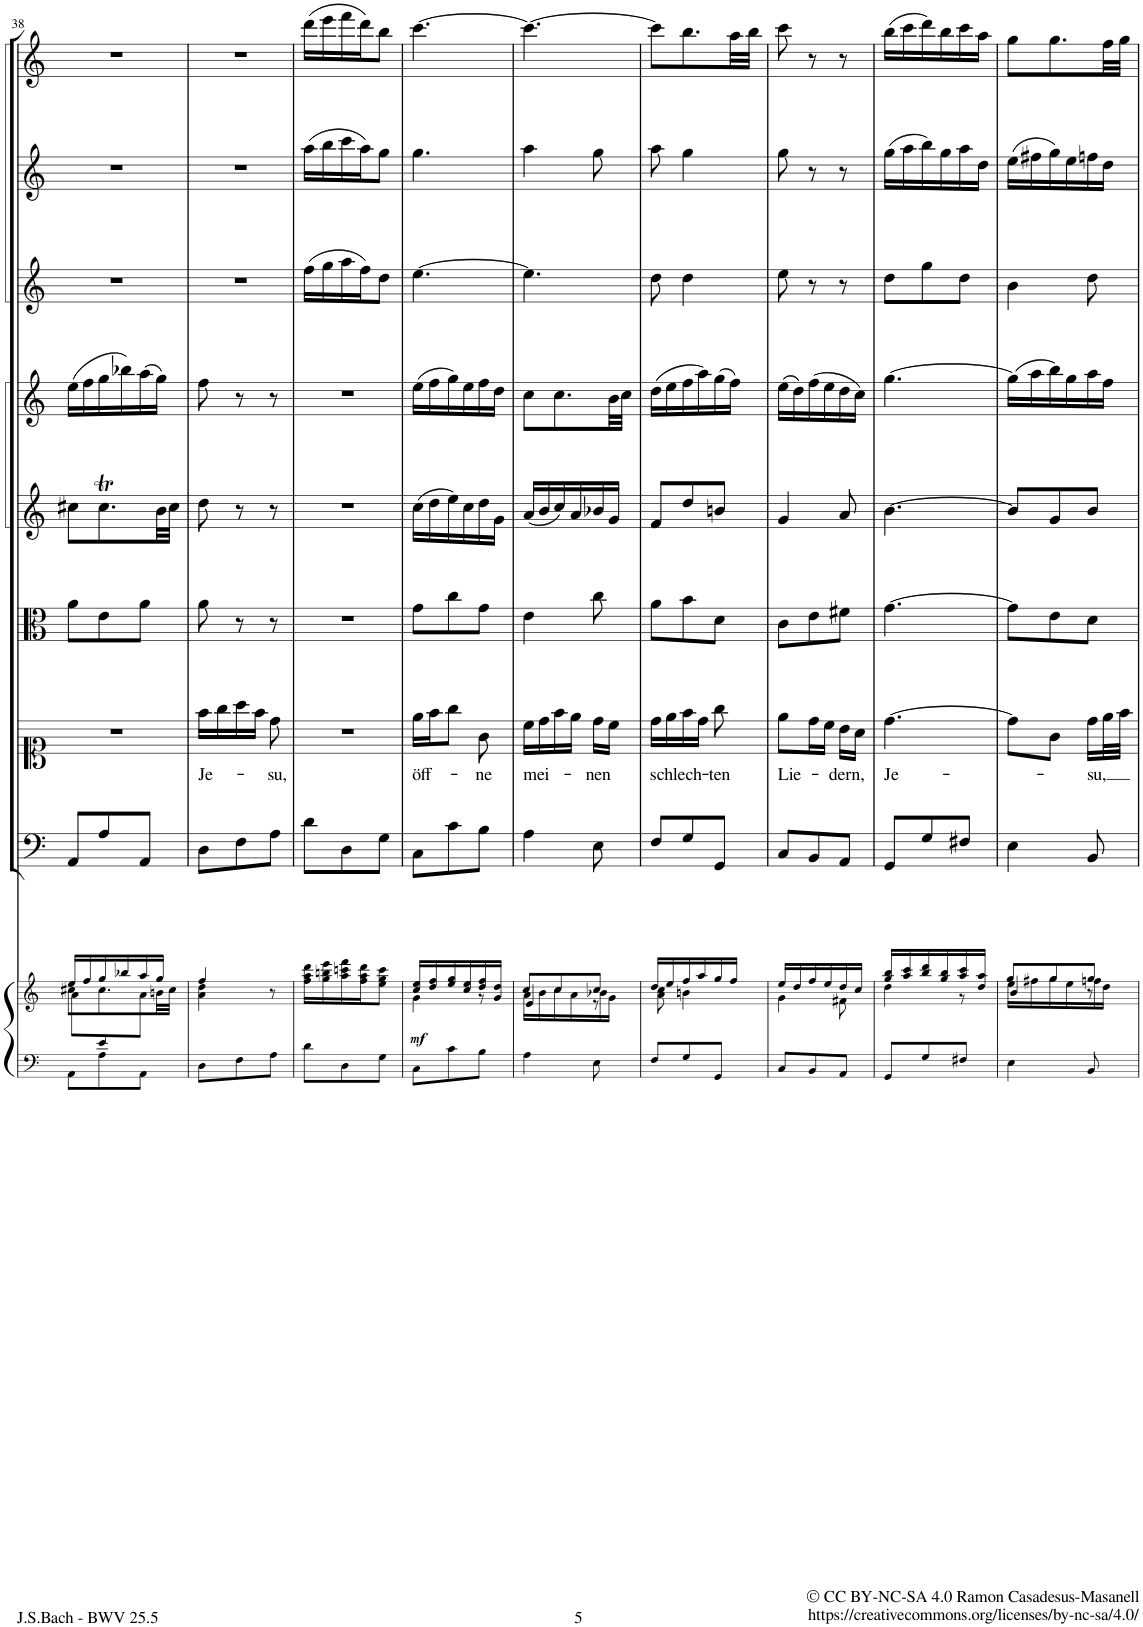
**kern	**kern	**dynam	**kern	**kern	**text	**kern	**kern	**kern	**kern	**kern	**kern
*part9	*part9	*part9	*part8	*part7	*part7	*part6	*part5	*part4	*part3	*part2	*part1
*staff10	*staff9	*staff9/10	*staff8	*staff7	*staff7	*staff6	*staff5	*staff4	*staff3	*staff2	*staff1
*I"Piano reduction	*	*	*I"Continuo	*I"Soprano	*	*I"Viola	*I"Oboe II Violino II	*I"Oboe I Violino I	*I"Flauto III	*I"Flauto II	*I"Flauto I
*I'Pno	*	*	*	*	*	*	*	*	*I'Fl	*I'Fl	*I'Fl
!!LO:PB:g=z
*clefF4	*clefG2	*	*clefF4	*clefC1	*	*clefC3	*clefG2	*clefG2	*clefG2	*clefG2	*clefG2
*k[]	*k[]	*	*k[]	*k[]	*	*k[]	*k[]	*k[]	*k[]	*k[]	*k[]
*M3/8	*M3/8	*	*M3/8	*M3/8	*	*M3/8	*M3/8	*M3/8	*M3/8	*M3/8	*M3/8
=38	=38	=38	=38	=38	=38	=38	=38	=38	=38	=38	=38
*^	*^	*	*	*	*	*	*	*	*	*	*
*	*	*	*^	*	*	*	*	*	*	*	*	*	*
8ryy	8AA\L	16ee/LL	8cc#X\L	8a\L	.	8AA/L	4.r	.	8a\L	8cc#X\L	(>16ee\LL	4.r	4.r	4.r
.	.	16ff/	.	.	.	.	.	.	.	.	16ff\	.	.	.
8e/	8A\	16gg/	8.cc#\	8ryy	.	8A/	.	.	8e\	8.cc#t\	16gg\	.	.	.
.	.	16bb-X/	.	.	.	.	.	.	.	.	16bb-X\)	.	.	.
8ryy	8AA\J	16aa/	.	8a\J	.	8AA/J	.	.	8a\J	.	(>16aa\	.	.	.
.	.	16gg/JJ	32bn\LL	.	.	.	.	.	.	32b\LL	16gg\JJ)	.	.	.
.	.	.	32cc#\JJJ	.	.	.	.	.	.	32cc#\JJJ	.	.	.	.
*v	*v	*	*	*	*	*	*	*	*	*	*	*	*	*
*	*	*v	*v	*	*	*	*	*	*	*	*	*	*
=39	=39	=39	=39	=39	=39	=39	=39	=39	=39	=39	=39	=39
!	!	!	!	!	!	!LO:LY:b	!	!	!	!	!	!
8D\L	4ff/	4a\ 4dd\	.	8D\L	16ff\LL	Je-	8a\	8dd\	8ff\	4.r	4.r	4.r
.	.	.	.	.	16gg\	.	.	.	.	.	.	.
8F\	.	.	.	8F\	16aa\	.	8r	8r	8r	.	.	.
.	.	.	.	.	16ff\JJ	.	.	.	.	.	.	.
!	!	!	!	!	!	!LO:LY:b	!	!	!	!	!	!
8A\J	8r	8ryy	.	8A\J	8dd\	su,	8r	8r	8r	.	.	.
*	*v	*v	*	*	*	*	*	*	*	*	*	*
=40	=40	=40	=40	=40	=40	=40	=40	=40	=40	=40	=40
8d\L	16ff\ 16aa\ 16ddd\LL	.	8d\L	4.r	.	4.r	4.r	4.r	(>16ff\LL	(>16aa\LL	(>16ddd\LL
.	16gg\ 16bbn\ 16eee\	.	.	.	.	.	.	.	16gg\	16bb\	16eee\
8D\	16aa\ 16cccn\ 16fff\	.	8D\	.	.	.	.	.	16aa\	16ccc\	16fff\
.	16ff\ 16aa\ 16ddd\J	.	.	.	.	.	.	.	16ff\J)	16aa\J)	16ddd\J)
8G\J	8ee\ 8gg\ 8ccc\J	.	8G\J	.	.	.	.	.	8dd\J	8gg\J	8bb\J
=41	=41	=41	=41	=41	=41	=41	=41	=41	=41	=41	=41
*	*^	*	*	*	*	*	*	*	*	*	*
!	!	!	!LO:DY:b	!	!	!LO:LY:b	!	!	!	!	!	!
8C\L	16cc/ 16ee/LL	4g\	mf	8C\L	16ee\LL	öff-	8g\L	(>16cc\LL	(>16ee\LL	[4.ee\	4.gg\	[4.ccc\
.	16dd/ 16ff/	.	.	.	16ff\J	.	.	16dd\	16ff\	.	.	.
8c\	16ee/ 16gg/	.	.	8c\	8gg\J	.	8cc\	16ee\)	16gg\)	.	.	.
.	16cc/ 16ee/	.	.	.	.	.	.	16cc\	16ee\	.	.	.
!	!	!	!	!	!	!LO:LY:b	!	!	!	!	!	!
8B\J	16dd/ 16ff/	8r	.	8B\J	8g\	ne	8g\J	16dd\	16ff\	.	.	.
.	16g/ 16dd/JJ	.	.	.	.	.	.	16g\JJ	16dd\JJ	.	.	.
=42	=42	=42	=42	=42	=42	=42	=42	=42	=42	=42	=42	=42
*	*	*^	*	*	*	*	*	*	*	*	*	*
!	!	!	!	!	!	!	!LO:LY:b	!	!	!	!	!	!
4A\	8cc/L	16a\LL	4e/	.	4A\	16cc\LL	mei-	4e\	(<16a/LL	8cc\L	4.ee\]	4aa\	4.ccc\_
.	.	16b\	.	.	.	16dd\	.	.	16b/	.	.	.	.
.	8cc/	16cc\	.	.	.	16ff\	.	.	16cc/)	8.cc\	.	.	.
.	.	16a\	.	.	.	16ee\JJ	.	.	16a/	.	.	.	.
!	!	!	!	!	!	!	!LO:LY:b	!	!	!	!	!	!
8E\	8cc/J	16b-X\	8r	.	8E\	16dd\LL	nen	8cc\	16b-X/	.	.	8gg\	.
.	.	16g\JJ	.	.	.	16cc\JJ	.	.	16g/JJ	32b\LL	.	.	.
.	.	.	.	.	.	.	.	.	.	32cc\JJJ	.	.	.
*	*	*v	*v	*	*	*	*	*	*	*	*	*	*
=43	=43	=43	=43	=43	=43	=43	=43	=43	=43	=43	=43	=43
!	!	!	!	!	!	!LO:LY:b	!	!	!	!	!	!
8F/L	16dd/LL	8a\ 8cc\	.	8F/L	16dd\LL	schlech-	8a\L	8f/L	(>16dd\LL	8dd\	8aa\	8ccc\L]
.	16ee/	.	.	.	16ee\	.	.	.	16ee\	.	.	.
8G/	16ff/	4bn\	.	8G/	16ff\	.	8b\	8dd/	16ff\	4dd\	4gg\	8.bb\
.	16aa/	.	.	.	16dd\JJ	.	.	.	16aa\)	.	.	.
!	!	!	!	!	!	!LO:LY:b	!	!	!	!	!	!
8GG/J	16gg/	.	.	8GG/J	8gg\	ten	8d\J	8bn/J	(>16gg\	.	.	.
.	16ff/JJ	.	.	.	.	.	.	.	16ff\JJ)	.	.	32aa\LL
.	.	.	.	.	.	.	.	.	.	.	.	32bb\JJJ
=44	=44	=44	=44	=44	=44	=44	=44	=44	=44	=44	=44	=44
!	!	!	!	!	!	!LO:LY:b	!	!	!	!	!	!
8C/L	16ee/LL	4g\	.	8C/L	8ee\L	Lie-	8c\L	4g/	(>16ee\LL	8ee\	8gg\	8ccc\
.	16dd/	.	.	.	.	.	.	.	16dd\)	.	.	.
8BB/	16ff/	.	.	8BB/	16dd\L	.	8e\	.	(>16ff\	8r	8r	8r
.	16ee/	.	.	.	16cc\JJ	.	.	.	16ee\	.	.	.
!	!	!	!	!	!	!LO:LY:b	!	!	!	!	!	!
8AA/J	16dd/	8f#X\	.	8AA/J	16b\LL	dern,	8f#X\J	8a/	16dd\	8r	8r	8r
.	16cc/JJ	.	.	.	16a\JJ	.	.	.	16cc\JJ)	.	.	.
=45	=45	=45	=45	=45	=45	=45	=45	=45	=45	=45	=45	=45
!	!	!	!	!	!	!LO:LY:b	!	!	!	!	!	!
8GG/L	16gg/ 16bb/LL	4dd\	.	8GG/L	[4.dd\	Je-	[4.g\	[4.b\	[4.gg\	8dd\L	(>16gg\LL	(>16bb\LL
.	16aa/ 16ccc/	.	.	.	.	.	.	.	.	.	16aa\	16ccc\
8G/	16bb/ 16ddd/	.	.	8G/	.	.	.	.	.	8gg\	16bb\)	16ddd\)
.	16gg/ 16bb/	.	.	.	.	.	.	.	.	.	16gg\	16bb\
8F#X/J	16aa/ 16ccc/	8r	.	8F#X/J	.	.	.	.	.	8dd\J	16aa\	16ccc\
.	16dd/ 16aa/JJ	.	.	.	.	.	.	.	.	.	16dd\JJ	16aa\JJ
=46	=46	=46	=46	=46	=46	=46	=46	=46	=46	=46	=46	=46
*	*	*^	*	*	*	*	*	*	*	*	*	*
4E\	8gg/L	16ee\LL	4b/	.	4E\	8dd\L]	.	8g\L]	8b/L]	(>16gg\LL]	4b\	(>16ee\LL	8gg\L
.	.	16ff#X\	.	.	.	.	.	.	.	16aa\	.	16ff#X\	.
.	8gg/	16gg\	.	.	.	8g\J	.	8e\	8g/	16bb\)	.	16gg\)	8.gg\
.	.	16ee\	.	.	.	.	.	.	.	16gg\	.	16ee\	.
!	!	!	!	!	!	!	!LO:LY:b	!	!	!	!	!	!
8BB/	8gg/J	16ffn\	8r	.	8BB/	16dd\LL	-su,	8d\J	8b/J	16aa\	8dd\	16ffn\	.
.	.	16dd\JJ	.	.	.	32ee\L	.	.	.	16ff\JJ	.	16dd\JJ	32ff\LL
.	.	.	.	.	.	32ff\JJJ	.	.	.	.	.	.	32gg\JJJ
*	*v	*v	*v	*	*	*	*	*	*	*	*	*	*
=	=	=	=	=	=	=	=	=	=	=	=
*-	*-	*-	*-	*-	*-	*-	*-	*-	*-	*-	*-
